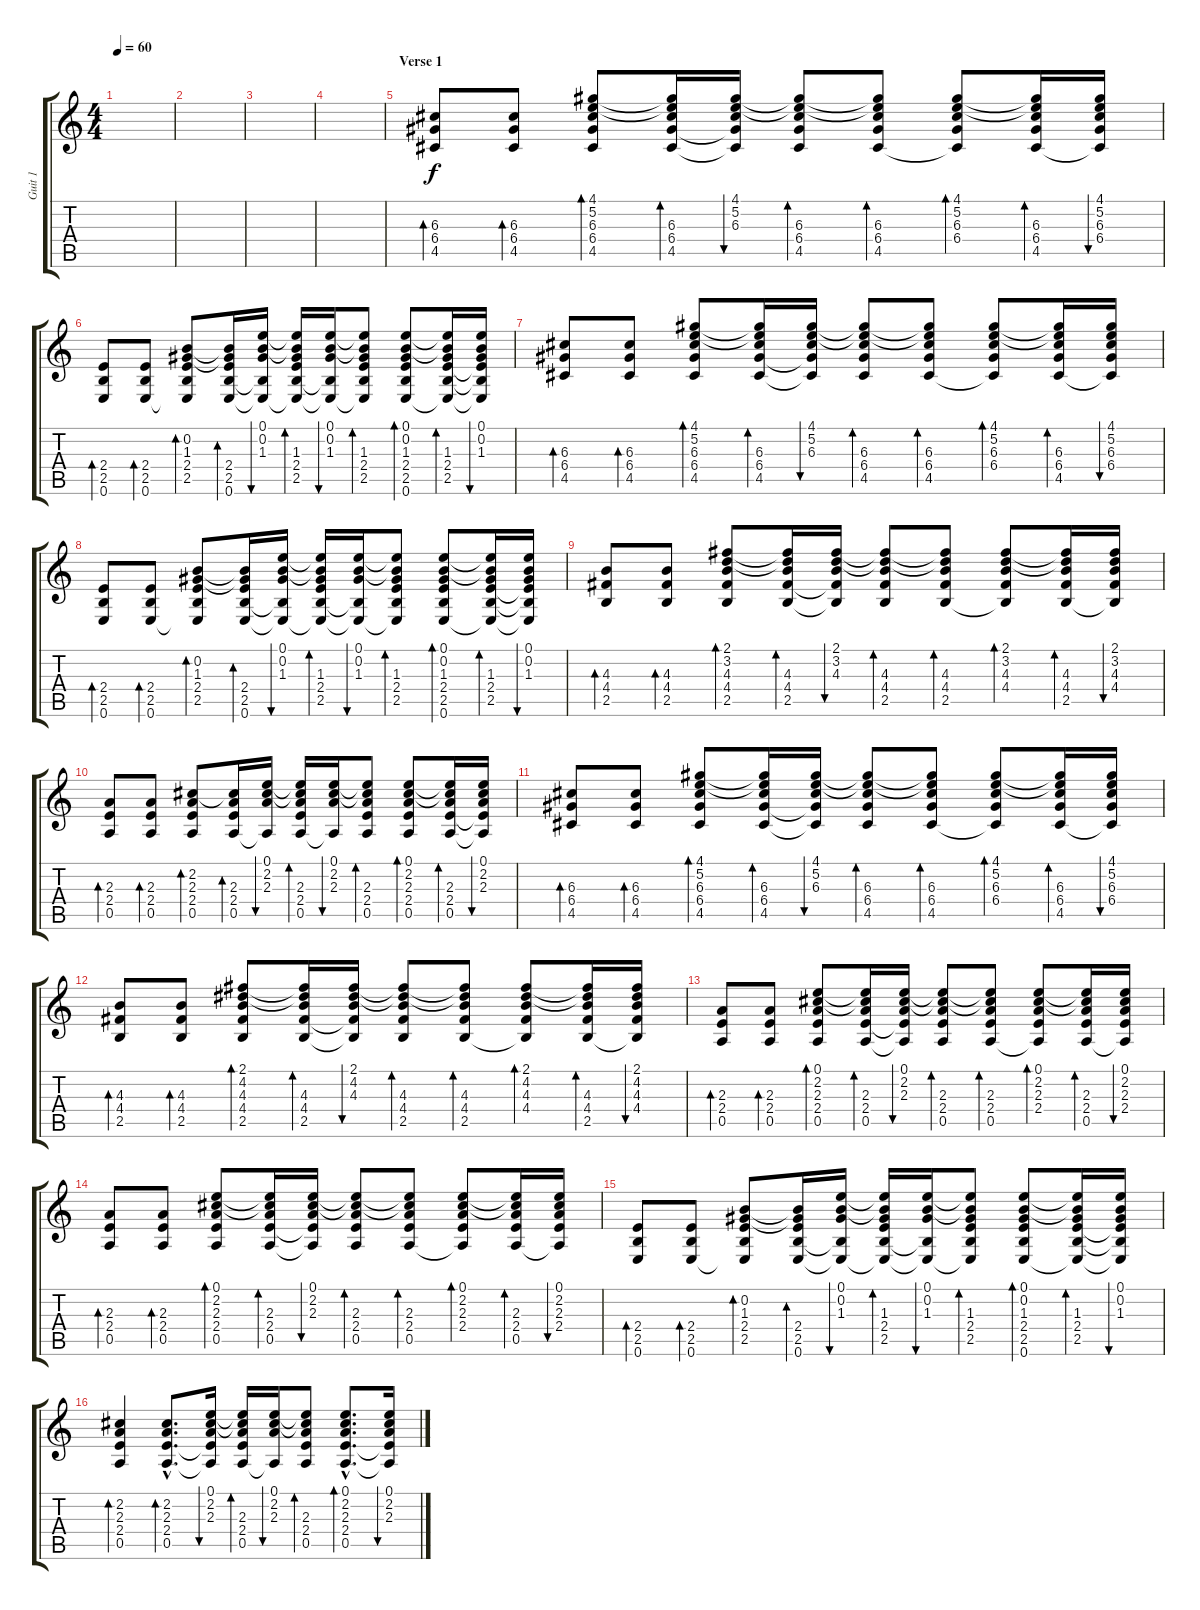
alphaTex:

\track ("Guit 1 " "Guit 1 ") {instrument acousticguitarsteel}
\staff {score tabs}
\tuning (E4 B3 G3 D3 A2 E2) {hide}
\ts (4 4)
\tempo 60
\clef g2
\ks c
|
|
|
|
\section ("" "Verse 1")
(6.3 6.4 4.5).8{bd 30} (6.3 6.4 4.5).8{bd 30} (4.1 5.2 6.3 6.4 4.5).8{bd 30} (4.1{t} 5.2{t} 6.3 6.4 4.5).16{bd 30} (4.1 5.2 6.3 6.4{t} 4.5{t}).16{bu 30} (4.1{t} 5.2{t} 6.3 6.4 4.5).8{bd 30} (4.1{t} 5.2{t} 6.3 6.4 4.5).8{bd 30} (4.1 5.2 6.3 6.4 4.5{t}).8{bd 30} (4.1{t} 5.2{t} 6.3 6.4 4.5).16{bd 30} (4.1 5.2 6.3 6.4 4.5{t}).16{bu 30} |
(2.4 2.5 0.6).8{bd 30} (2.4 2.5 0.6).8{bd 30} (0.2 1.3 2.4 2.5 0.6{t}).8{bd 30} (0.2{t} 1.3{t} 2.4 2.5 0.6).16{bd 30} (0.1 0.2 1.3 2.5{t} 0.6{t}).16{bu 30} (0.1{t} 0.2{t} 1.3 2.4 2.5 0.6{t}).16{bd 30} (0.1 0.2 1.3 2.5{t} 0.6{t}).16{bu 30} (0.1{t} 0.2{t} 1.3 2.4 2.5 0.6{t}).8{bd 30} (0.1 0.2 1.3 2.4 2.5 0.6).8{bd 30} (0.1{t} 0.2{t} 1.3 2.4 2.5 0.6{t}).16{bd 30} (0.1 0.2 1.3 2.4{t} 2.5{t} 0.6{t}).16{bu 30} |
(6.3 6.4 4.5).8{bd 30} (6.3 6.4 4.5).8{bd 30} (4.1 5.2 6.3 6.4 4.5).8{bd 30} (4.1{t} 5.2{t} 6.3 6.4 4.5).16{bd 30} (4.1 5.2 6.3 6.4{t} 4.5{t}).16{bu 30} (4.1{t} 5.2{t} 6.3 6.4 4.5).8{bd 30} (4.1{t} 5.2{t} 6.3 6.4 4.5).8{bd 30} (4.1 5.2 6.3 6.4 4.5{t}).8{bd 30} (4.1{t} 5.2{t} 6.3 6.4 4.5).16{bd 30} (4.1 5.2 6.3 6.4 4.5{t}).16{bu 30} |
(2.4 2.5 0.6).8{bd 30} (2.4 2.5 0.6).8{bd 30} (0.2 1.3 2.4 2.5 0.6{t}).8{bd 30} (0.2{t} 1.3{t} 2.4 2.5 0.6).16{bd 30} (0.1 0.2 1.3 2.5{t} 0.6{t}).16{bu 30} (0.1{t} 0.2{t} 1.3 2.4 2.5 0.6{t}).16{bd 30} (0.1 0.2 1.3 2.5{t} 0.6{t}).16{bu 30} (0.1{t} 0.2{t} 1.3 2.4 2.5 0.6{t}).8{bd 30} (0.1 0.2 1.3 2.4 2.5 0.6).8{bd 30} (0.1{t} 0.2{t} 1.3 2.4 2.5 0.6{t}).16{bd 30} (0.1 0.2 1.3 2.4{t} 2.5{t} 0.6{t}).16{bu 30} |
(4.3 4.4 2.5).8{bd 30} (4.3 4.4 2.5).8{bd 30} (2.1 3.2 4.3 4.4 2.5).8{bd 30} (2.1{t} 3.2{t} 4.3 4.4 2.5).16{bd 30} (2.1 3.2 4.3 4.4{t} 2.5{t}).16{bu 30} (2.1{t} 3.2{t} 4.3 4.4 2.5).8{bd 30} (2.1{t} 3.2{t} 4.3 4.4 2.5).8{bd 30} (2.1 3.2 4.3 4.4 2.5{t}).8{bd 30} (2.1{t} 3.2{t} 4.3 4.4 2.5).16{bd 30} (2.1 3.2 4.3 4.4 2.5{t}).16{bu 30} |
(2.3 2.4 0.5).8{bd 30} (2.3 2.4 0.5).8{bd 30} (2.2 2.3 2.4 0.5).8{bd 30} (2.2{t} 2.3 2.4 0.5).16{bd 30} (0.1 2.2 2.3 0.5{t}).16{bu 30} (0.1{t} 2.2{t} 2.3 2.4 0.5).16{bd 30} (0.1 2.2 2.3 0.5{t}).16{bu 30} (0.1{t} 2.2{t} 2.3 2.4 0.5).8{bd 30} (0.1 2.2 2.3 2.4 0.5).8{bd 30} (0.1{t} 2.2{t} 2.3 2.4 0.5).16{bd 30} (0.1 2.2 2.3 2.4{t} 0.5{t}).16{bu 30} |
(6.3 6.4 4.5).8{bd 30} (6.3 6.4 4.5).8{bd 30} (4.1 5.2 6.3 6.4 4.5).8{bd 30} (4.1{t} 5.2{t} 6.3 6.4 4.5).16{bd 30} (4.1 5.2 6.3 6.4{t} 4.5{t}).16{bu 30} (4.1{t} 5.2{t} 6.3 6.4 4.5).8{bd 30} (4.1{t} 5.2{t} 6.3 6.4 4.5).8{bd 30} (4.1 5.2 6.3 6.4 4.5{t}).8{bd 30} (4.1{t} 5.2{t} 6.3 6.4 4.5).16{bd 30} (4.1 5.2 6.3 6.4 4.5{t}).16{bu 30} |
(4.3 4.4 2.5).8{bd 30} (4.3 4.4 2.5).8{bd 30} (2.1 4.2 4.3 4.4 2.5).8{bd 30} (2.1{t} 4.2{t} 4.3 4.4 2.5).16{bd 30} (2.1 4.2 4.3 4.4{t} 2.5{t}).16{bu 30} (2.1{t} 4.2{t} 4.3 4.4 2.5).8{bd 30} (2.1{t} 4.2{t} 4.3 4.4 2.5).8{bd 30} (2.1 4.2 4.3 4.4 2.5{t}).8{bd 30} (2.1{t} 4.2{t} 4.3 4.4 2.5).16{bd 30} (2.1 4.2 4.3 4.4 2.5{t}).16{bu 30} |
(2.3 2.4 0.5).8{bd 30} (2.3 2.4 0.5).8{bd 30} (0.1 2.2 2.3 2.4 0.5).8{bd 30} (0.1{t} 2.2{t} 2.3 2.4 0.5).16{bd 30} (0.1 2.2 2.3 2.4{t} 0.5{t}).16{bu 30} (0.1{t} 2.2{t} 2.3 2.4 0.5).8{bd 30} (0.1{t} 2.2{t} 2.3 2.4 0.5).8{bd 30} (0.1 2.2 2.3 2.4 0.5{t}).8{bd 30} (0.1{t} 2.2{t} 2.3 2.4 0.5).16{bd 30} (0.1 2.2 2.3 2.4 0.5{t}).16{bu 30} |
(2.3 2.4 0.5).8{bd 30} (2.3 2.4 0.5).8{bd 30} (0.1 2.2 2.3 2.4 0.5).8{bd 30} (0.1{t} 2.2{t} 2.3 2.4 0.5).16{bd 30} (0.1 2.2 2.3 2.4{t} 0.5{t}).16{bu 30} (0.1{t} 2.2{t} 2.3 2.4 0.5).8{bd 30} (0.1{t} 2.2{t} 2.3 2.4 0.5).8{bd 30} (0.1 2.2 2.3 2.4 0.5{t}).8{bd 30} (0.1{t} 2.2{t} 2.3 2.4 0.5).16{bd 30} (0.1 2.2 2.3 2.4 0.5{t}).16{bu 30} |
(2.4 2.5 0.6).8{bd 30} (2.4 2.5 0.6).8{bd 30} (0.2 1.3 2.4 2.5 0.6{t}).8{bd 30} (0.2{t} 1.3{t} 2.4 2.5 0.6).16{bd 30} (0.1 0.2 1.3 2.5{t} 0.6{t}).16{bu 30} (0.1{t} 0.2{t} 1.3 2.4 2.5 0.6{t}).16{bd 30} (0.1 0.2 1.3 2.5{t} 0.6{t}).16{bu 30} (0.1{t} 0.2{t} 1.3 2.4 2.5 0.6{t}).8{bd 30} (0.1 0.2 1.3 2.4 2.5 0.6).8{bd 30} (0.1{t} 0.2{t} 1.3 2.4 2.5 0.6{t}).16{bd 30} (0.1 0.2 1.3 2.4{t} 2.5{t} 0.6{t}).16{bu 30} |
(2.2 2.3 2.4 0.5).4{bd 30} (2.2{hac} 2.3{hac} 2.4{hac} 0.5{hac}).8{d bd 30} (0.1 2.2 2.3 2.4{t} 0.5{t}).16{bu 30} (0.1{t} 2.2{t} 2.3 2.4 0.5).16{bd 30} (0.1 2.2 2.3 0.5{t}).16{bu 30} (0.1{t} 2.2{t} 2.3 2.4 0.5).8{bd 30} (0.1{hac} 2.2{hac} 2.3{hac} 2.4{hac} 0.5{hac}).8{d bd 30} (0.1 2.2 2.3 2.4{t} 0.5{t}).16{bu 30}
